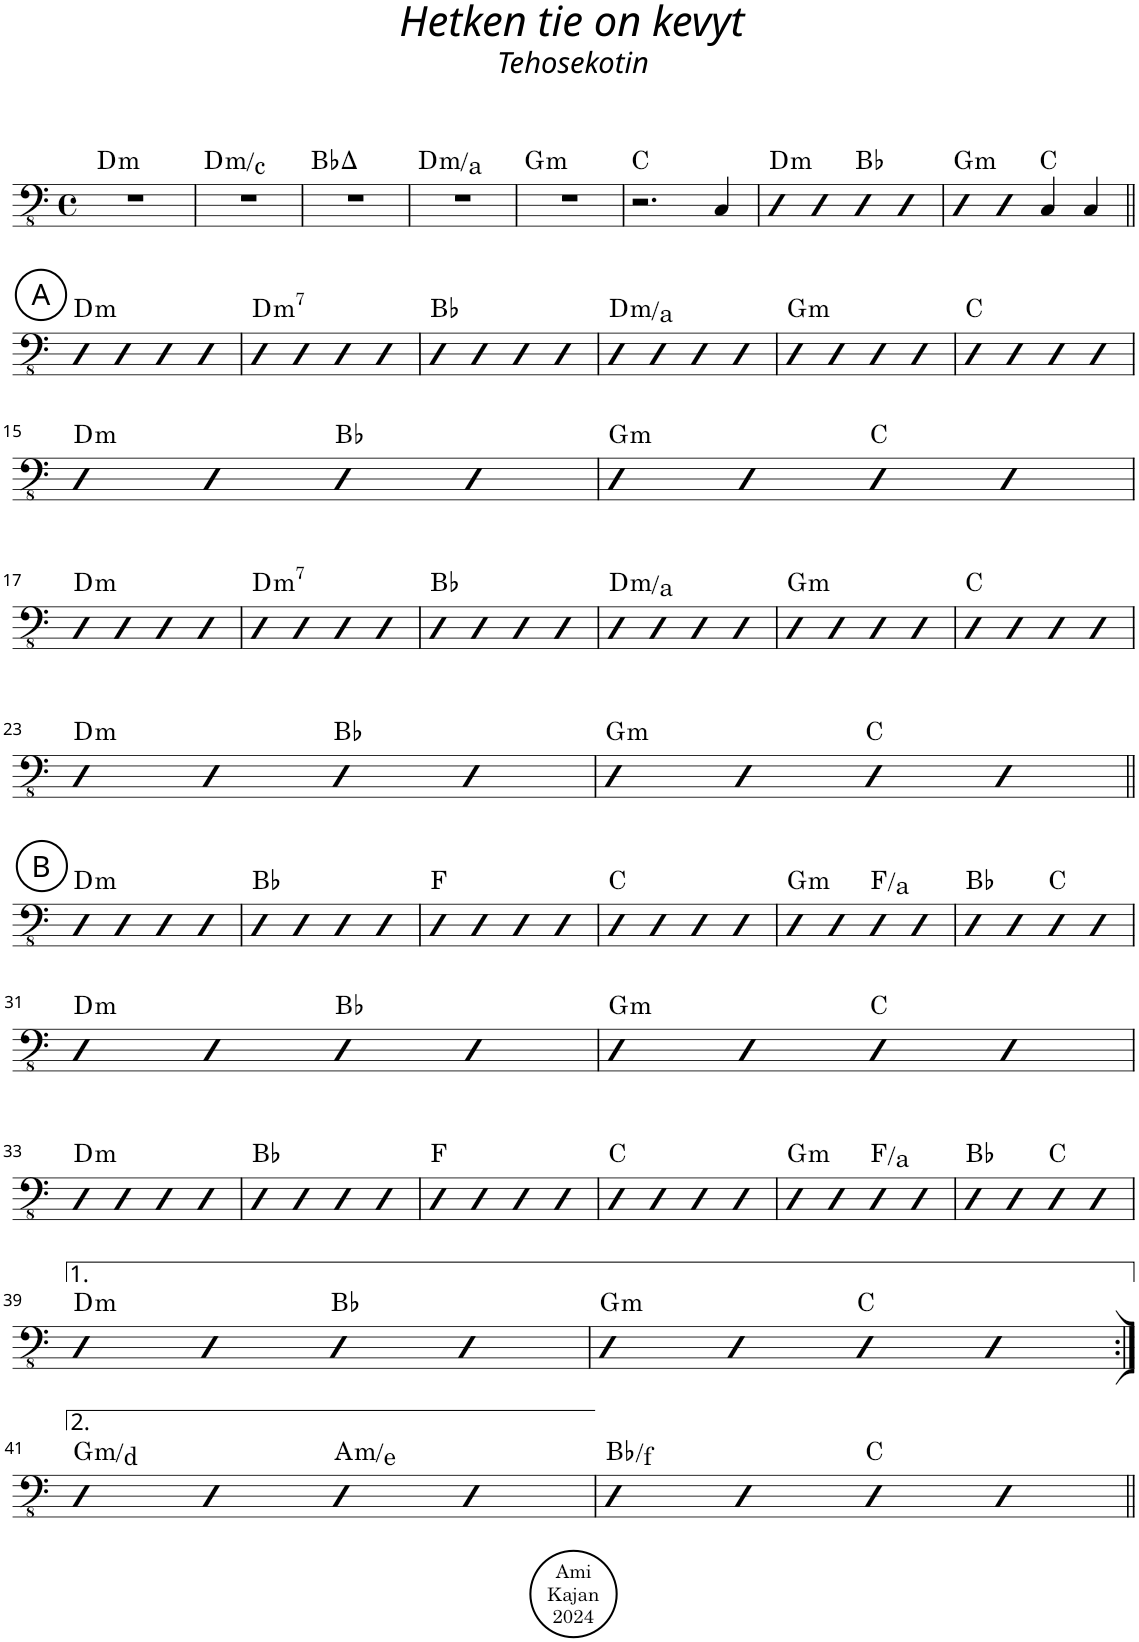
**kern	**harte
*part1	*part1
*staff1	*
*I"Acoustic Bass	*
*I'Bass	*
*clefFv4	*
*k[]	*
*M4/4	*
*met(c)	*
=1	=1
!	!LO:H:kt=m
1r	D:min
=2	=2
!	!LO:H:kt=m
1r	D:min/b7
=3	=3
1r	Bb:maj
=4	=4
!	!LO:H:kt=m
1r	D:min/5
=5	=5
!	!LO:H:kt=m
1r	G:min
=6	=6
2.r	C:maj
4CC/	.
=7	=7
!	!LO:H:kt=m
4DD	D:min
4DD	.
4DD	Bb:maj
4DD	.
=8	=8
!	!LO:H:kt=m
4DD	G:min
4DD	.
4CC/	C:maj
4CC/	.
!!LO:LB:g=z
!!LO:REH:place=s1:a:cj:enc=circle:fs=14:t=A
=9||	=9||
!	!LO:H:kt=m
4DD	D:min
4DD	.
4DD	.
4DD	.
=10	=10
!	!LO:H:kt=m7
4DD	D:min7
4DD	.
4DD	.
4DD	.
=11	=11
4DD	Bb:maj
4DD	.
4DD	.
4DD	.
=12	=12
!	!LO:H:kt=m
4DD	D:min/5
4DD	.
4DD	.
4DD	.
=13	=13
!	!LO:H:kt=m
4DD	G:min
4DD	.
4DD	.
4DD	.
=14	=14
4DD	C:maj
4DD	.
4DD	.
4DD	.
!!LO:LB:g=z
=15	=15
!	!LO:H:kt=m
4DD	D:min
4DD	.
4DD	Bb:maj
4DD	.
=16	=16
!	!LO:H:kt=m
4DD	G:min
4DD	.
4DD	C:maj
4DD	.
!!LO:LB:g=z
=17	=17
!	!LO:H:kt=m
4DD	D:min
4DD	.
4DD	.
4DD	.
=18	=18
!	!LO:H:kt=m7
4DD	D:min7
4DD	.
4DD	.
4DD	.
=19	=19
4DD	Bb:maj
4DD	.
4DD	.
4DD	.
=20	=20
!	!LO:H:kt=m
4DD	D:min/5
4DD	.
4DD	.
4DD	.
=21	=21
!	!LO:H:kt=m
4DD	G:min
4DD	.
4DD	.
4DD	.
=22	=22
4DD	C:maj
4DD	.
4DD	.
4DD	.
!!LO:LB:g=z
=23	=23
!	!LO:H:kt=m
4DD	D:min
4DD	.
4DD	Bb:maj
4DD	.
=24	=24
!	!LO:H:kt=m
4DD	G:min
4DD	.
4DD	C:maj
4DD	.
!!LO:LB:g=z
!!LO:REH:place=s1:a:cj:enc=circle:fs=14:t=B
=25||	=25||
!	!LO:H:kt=m
4DD	D:min
4DD	.
4DD	.
4DD	.
=26	=26
4DD	Bb:maj
4DD	.
4DD	.
4DD	.
=27	=27
4DD	F:maj
4DD	.
4DD	.
4DD	.
=28	=28
4DD	C:maj
4DD	.
4DD	.
4DD	.
=29	=29
!	!LO:H:kt=m
4DD	G:min
4DD	.
4DD	F:maj/3
4DD	.
=30	=30
4DD	Bb:maj
4DD	.
4DD	C:maj
4DD	.
!!LO:LB:g=z
=31	=31
!	!LO:H:kt=m
4DD	D:min
4DD	.
4DD	Bb:maj
4DD	.
=32	=32
!	!LO:H:kt=m
4DD	G:min
4DD	.
4DD	C:maj
4DD	.
!!LO:LB:g=z
=33	=33
!	!LO:H:kt=m
4DD	D:min
4DD	.
4DD	.
4DD	.
=34	=34
4DD	Bb:maj
4DD	.
4DD	.
4DD	.
=35	=35
4DD	F:maj
4DD	.
4DD	.
4DD	.
=36	=36
4DD	C:maj
4DD	.
4DD	.
4DD	.
=37	=37
!	!LO:H:kt=m
4DD	G:min
4DD	.
4DD	F:maj/3
4DD	.
=38	=38
4DD	Bb:maj
4DD	.
4DD	C:maj
4DD	.
!!LO:LB:g=z
=39	=39
!	!LO:H:kt=m
4DD	D:min
4DD	.
4DD	Bb:maj
4DD	.
=40	=40
!	!LO:H:kt=m
4DD	G:min
4DD	.
4DD	C:maj
4DD	.
!!LO:LB:g=z
=41:|!	=41:|!
!	!LO:H:kt=m
4DD	G:min/5
4DD	.
!	!LO:H:kt=m
4DD	A:min/5
4DD	.
=42	=42
4DD	Bb:maj/5
4DD	.
4DD	C:maj
4DD	.
=||	=||
*-	*-
